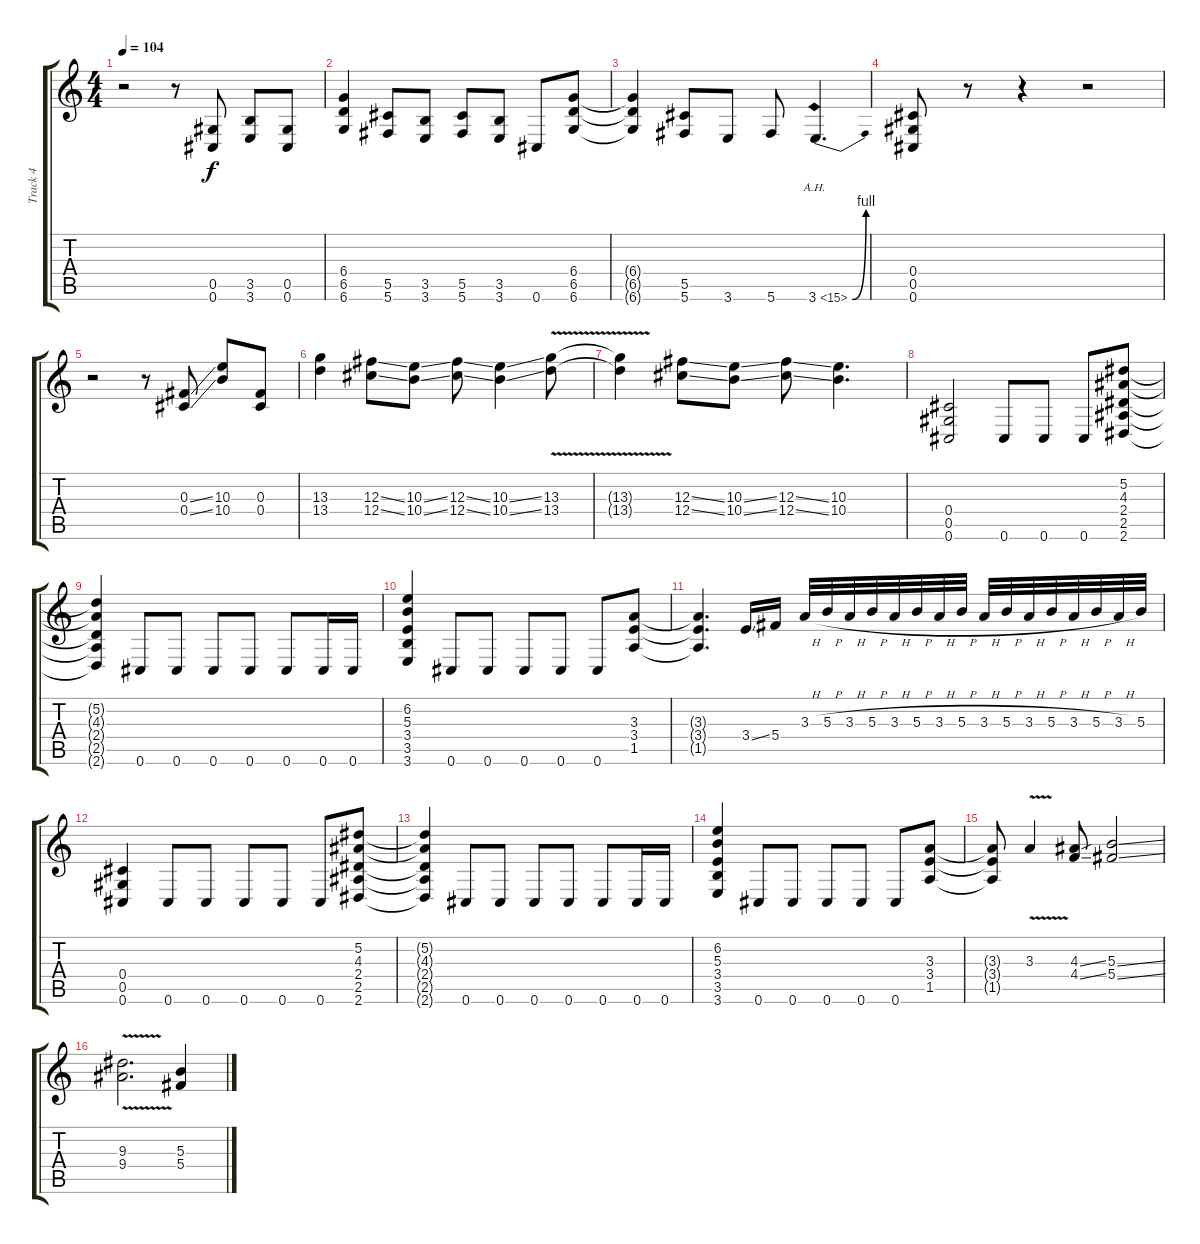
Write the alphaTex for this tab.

\track ("Track 4" "Track 4") {instrument distortionguitar}
\staff {score tabs}
\tuning (Eb4 Bb3 Gb3 Db3 Ab2 Db2) {hide}
\ts (4 4)
\tempo 104
\clef g2
\ks c
r.2{dy f} r.8 (0.5 0.6).8 (3.5 3.6).8 (0.5 0.6).8 |
(6.4 6.5 6.6).4 (5.5 5.6).8 (3.5 3.6).8 (5.5 5.6).8 (3.5 3.6).8 0.6.8 (6.4 6.5 6.6).8 |
(6.4{t} 6.5{t} 6.6{t}).4 (5.5 5.6).8 3.6.8 5.6.8 3.6{be (bend 0 0 60 4) ah 12}.4{d} |
(0.4 0.5 0.6).8 r.8 r.4 r.2 |
r.2 r.8 (0.3{ss} 0.4{ss}).8 (10.3 10.4).8 (0.3 0.4).8 |
(13.3 13.4).4 (12.3{ss} 12.4{ss}).8 (10.3{ss} 10.4{ss}).8 (12.3{ss} 12.4{ss}).8 (10.3{ss} 10.4{ss}).4 (13.3{v} 13.4{v}).8 |
(13.3{t} 13.4{t}).4 (12.3{ss} 12.4{ss}).8 (10.3{ss} 10.4{ss}).8 (12.3{ss} 12.4{ss}).8 (10.3 10.4).4{d} |
(0.4 0.5 0.6).2 0.6.8 0.6.8 0.6.8 (5.2 4.3 2.4 2.5 2.6).8 |
(5.2{t} 4.3{t} 2.4{t} 2.5{t} 2.6{t}).4 0.6.8 0.6.8 0.6.8 0.6.8 0.6.8 0.6.16 0.6.16 |
(6.2 5.3 3.4 3.5 3.6).4 0.6.8 0.6.8 0.6.8 0.6.8 0.6.8 (3.3 3.4 1.5).8 |
(3.3{t} 3.4{t} 1.5{t}).4{d} 3.4{ss}.16 5.4.16 3.3{h}.32 5.3{h}.32 3.3{h}.32 5.3{h}.32 3.3{h}.32 5.3{h}.32 3.3{h}.32 5.3{h}.32 3.3{h}.32 5.3{h}.32 3.3{h}.32 5.3{h}.32 3.3{h}.32 5.3{h}.32 3.3{h}.32 5.3.32 |
(0.4 0.5 0.6).4 0.6.8 0.6.8 0.6.8 0.6.8 0.6.8 (5.2 4.3 2.4 2.5 2.6).8 |
(5.2{t} 4.3{t} 2.4{t} 2.5{t} 2.6{t}).4 0.6.8 0.6.8 0.6.8 0.6.8 0.6.8 0.6.16 0.6.16 |
(6.2 5.3 3.4 3.5 3.6).4 0.6.8 0.6.8 0.6.8 0.6.8 0.6.8 (3.3 3.4 1.5).8 |
(3.3{t} 3.4{t} 1.5{t}).8 3.3{v}.4 (4.3{ss} 4.4{ss}).8 (5.3{ss} 5.4{ss}).2 |
(9.3{v} 9.4{v}).2{d} (5.3{ss} 5.4{ss}).4
